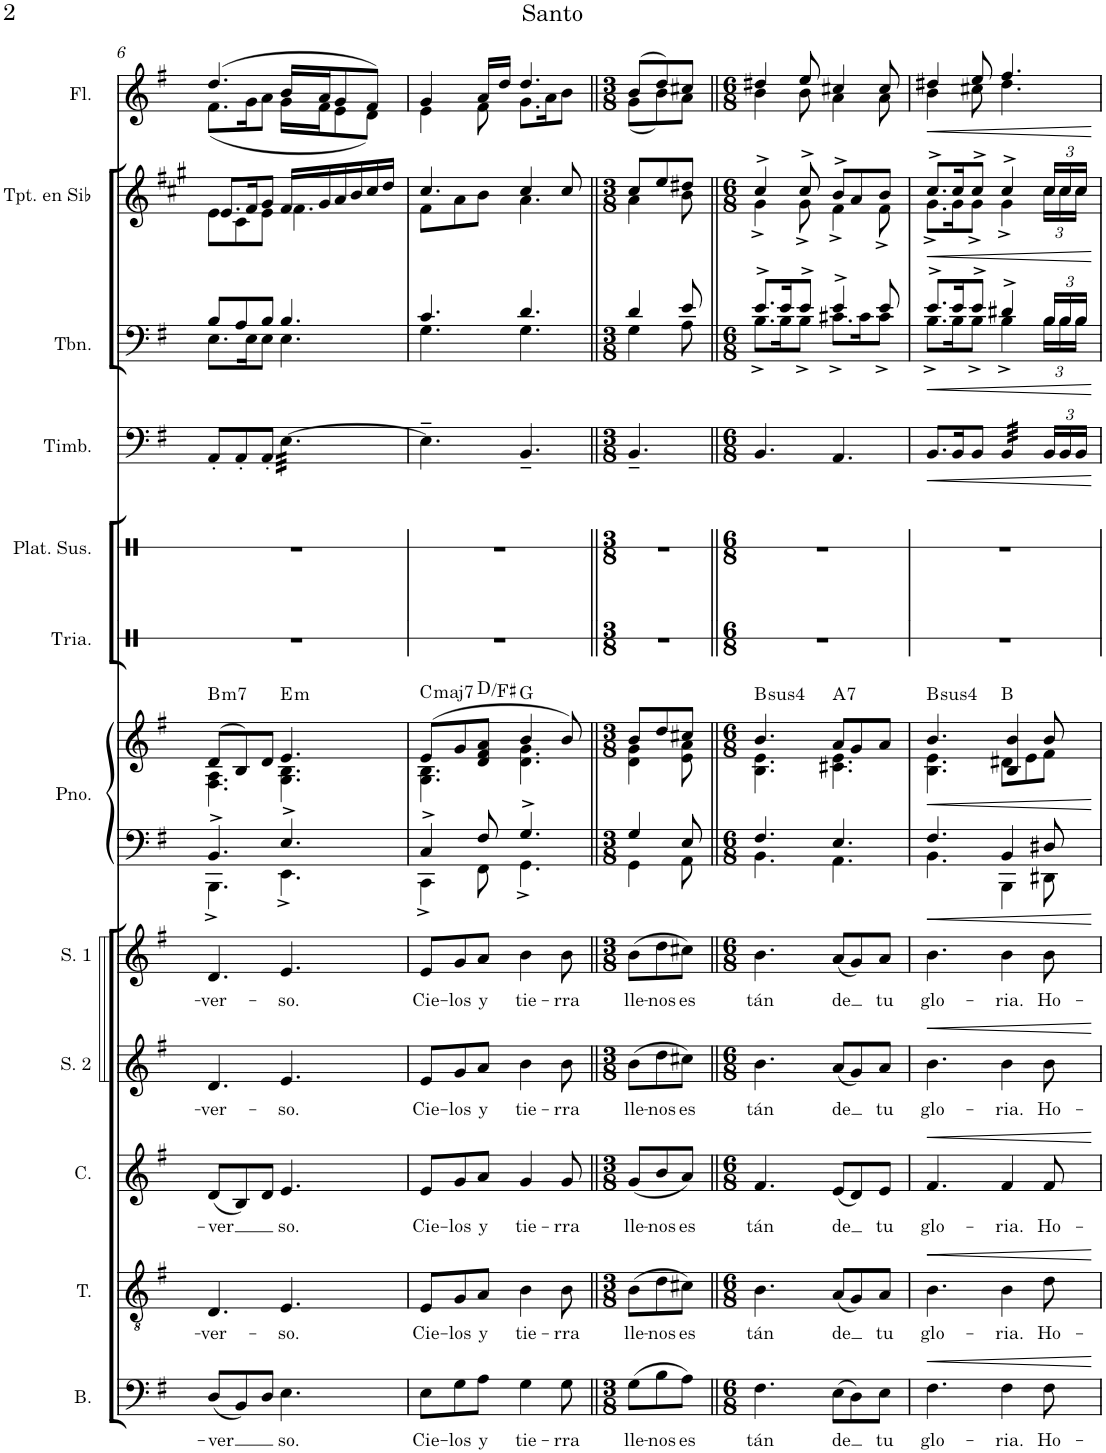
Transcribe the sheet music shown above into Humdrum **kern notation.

**kern	**text	**dynam	**kern	**text	**dynam	**kern	**text	**dynam	**kern	**text	**dynam	**kern	**text	**dynam	**kern	**kern	**dynam	**harte	**kern	**kern	**kern	**dynam	**kern	**dynam	**kern	**dynam	**kern	**dynam
*part12	*part12	*part12	*part11	*part11	*part11	*part10	*part10	*part10	*part9	*part9	*part9	*part8	*part8	*part8	*part7	*part7	*part7	*part7	*part6	*part5	*part4	*part4	*part3	*part3	*part2	*part2	*part1	*part1
*staff13	*staff13	*staff13	*staff12	*staff12	*staff12	*staff11	*staff11	*staff11	*staff10	*staff10	*staff10	*staff9	*staff9	*staff9	*staff8	*staff7	*staff7/8	*	*staff6	*staff5	*staff4	*staff4	*staff3	*staff3	*staff2	*staff2	*staff1	*staff1
*I"Bajo	*	*	*I"Tenor	*	*	*I"Contralto	*	*	*I"Soprano 2	*	*	*I"Soprano 1	*	*	*I"Piano	*	*	*	*I"Triángulo	*I"Platillo suspendido	*I"Timbales	*	*I"Trombón	*	*I"Trompeta en Sib	*	*I"Flauta	*
*I'B.	*	*	*I'T.	*	*	*I'C.	*	*	*I'S. 2	*	*	*I'S. 1	*	*	*I'Pno.	*	*	*	*	*I'Plat. Sus.	*I'Timb.	*	*I'Tbn.	*	*I'Tpt. en Sib	*	*I'Fl.	*
!!LO:PB:g=z
*clefF4	*	*	*clefGv2	*	*	*clefG2	*	*	*clefG2	*	*	*clefG2	*	*	*clefF4	*clefG2	*	*	*clefX	*clefX	*clefF4	*	*clefF4	*	*clefG2	*	*clefG2	*
*	*	*	*	*	*	*	*	*	*	*	*	*	*	*	*	*	*	*	*	*	*	*	*	*	*Trd1c2	*	*	*
*k[f#]	*	*	*k[f#]	*	*	*k[f#]	*	*	*k[f#]	*	*	*k[f#]	*	*	*k[f#]	*k[f#]	*	*	*k[]	*k[]	*k[f#]	*	*k[f#]	*	*k[f#c#g#]	*	*k[f#]	*
*M6/8	*	*	*M6/8	*	*	*M6/8	*	*	*M6/8	*	*	*M6/8	*	*	*M6/8	*M6/8	*	*	*M6/8	*M6/8	*M6/8	*	*M6/8	*	*M6/8	*	*M6/8	*
=6	=6	=6	=6	=6	=6	=6	=6	=6	=6	=6	=6	=6	=6	=6	=6	=6	=6	=6	=6	=6	=6	=6	=6	=6	=6	=6	=6	=6
!	!LO:LY:b	!	!	!LO:LY:b	!	!	!LO:LY:b	!	!	!LO:LY:b	!	!	!LO:LY:b	!	!	!	!	!LO:H:kt=m7	!	!	!	!	!	!	!	!	!	!
*	*	*	*	*	*	*	*	*	*	*	*	*	*	*	*^	*^	*	*	*	*	*	*	*^	*	*^	*	*^	*
(8D/L	-ver	.	4.D/	-ver-	.	(8d/L	-ver	.	4.d/	-ver-	.	4.d/	-ver-	.	4.BB^/	4.BBB^\	(8d/L	4.F#\ 4.A\	.	B:min7	2.r	2.r	8AA'/L	.	8B/L	8.E\L	.	8.e/L	8e\L	.	(4.dd/	(8.f#\L	.
8BB/)	.	.	.	.	.	8B/)	.	.	.	.	.	.	.	.	.	.	8B/)	.	.	.	.	.	8AA'/	.	8A/	.	.	.	8c#\	.	.	.	.
.	.	.	.	.	.	.	.	.	.	.	.	.	.	.	.	.	.	.	.	.	.	.	.	.	.	16E\K	.	16f#/K	.	.	.	16g\K	.
8D/J	.	.	.	.	.	8d/J	.	.	.	.	.	.	.	.	.	.	8d/J	.	.	.	.	.	8AA'/J	.	8B/J	8E\J	.	8g#/J	8e\J	.	.	8a\J	.
!	!LO:LY:b	!	!	!LO:LY:b	!	!	!LO:LY:b	!	!	!LO:LY:b	!	!	!LO:LY:b	!	!	!	!	!	!	!LO:H:kt=m	!	!	!	!	!	!	!	!	!	!	!	!	!
*	*	*	*	*	*	*	*	*	*	*	*	*	*	*	*	*	*	*	*	*	*	*	*tremolo	*	*	*	*	*	*	*	*	*	*
4.E\	so.	.	4.E/	-so.	.	4.e/	so.	.	4.e/	-so.	.	4.e/	-so.	.	4.E^/	4.EE^\	4.e/	4.G\ 4.B\	.	E:min	.	.	[32E\LLL	.	4.B/	4.E\	.	16f#/LL	4.f#\	.	16b/LL	16g\LL	.
.	.	.	.	.	.	.	.	.	.	.	.	.	.	.	.	.	.	.	.	.	.	.	32E\	.	.	.	.	.	.	.	.	.	.
.	.	.	.	.	.	.	.	.	.	.	.	.	.	.	.	.	.	.	.	.	.	.	32E\	.	.	.	.	16g#/	.	.	16a/J	16f#\J	.
.	.	.	.	.	.	.	.	.	.	.	.	.	.	.	.	.	.	.	.	.	.	.	32E\	.	.	.	.	.	.	.	.	.	.
.	.	.	.	.	.	.	.	.	.	.	.	.	.	.	.	.	.	.	.	.	.	.	32E\	.	.	.	.	16a/	.	.	8g/	8e\	.
.	.	.	.	.	.	.	.	.	.	.	.	.	.	.	.	.	.	.	.	.	.	.	32E\	.	.	.	.	.	.	.	.	.	.
.	.	.	.	.	.	.	.	.	.	.	.	.	.	.	.	.	.	.	.	.	.	.	32E\	.	.	.	.	16b/	.	.	.	.	.
.	.	.	.	.	.	.	.	.	.	.	.	.	.	.	.	.	.	.	.	.	.	.	32E\	.	.	.	.	.	.	.	.	.	.
.	.	.	.	.	.	.	.	.	.	.	.	.	.	.	.	.	.	.	.	.	.	.	32E\	.	.	.	.	16cc#/	.	.	8f#/J)	8d\J)	.
.	.	.	.	.	.	.	.	.	.	.	.	.	.	.	.	.	.	.	.	.	.	.	32E\	.	.	.	.	.	.	.	.	.	.
.	.	.	.	.	.	.	.	.	.	.	.	.	.	.	.	.	.	.	.	.	.	.	32E\	.	.	.	.	16dd/JJ	.	.	.	.	.
.	.	.	.	.	.	.	.	.	.	.	.	.	.	.	.	.	.	.	.	.	.	.	32E\JJJ	.	.	.	.	.	.	.	.	.	.
*	*	*	*	*	*	*	*	*	*	*	*	*	*	*	*	*	*	*	*	*	*	*	*Xtremolo	*	*	*	*	*	*	*	*	*	*
=7	=7	=7	=7	=7	=7	=7	=7	=7	=7	=7	=7	=7	=7	=7	=7	=7	=7	=7	=7	=7	=7	=7	=7	=7	=7	=7	=7	=7	=7	=7	=7	=7	=7
!	!LO:LY:b	!	!	!LO:LY:b	!	!	!LO:LY:b	!	!	!LO:LY:b	!	!	!LO:LY:b	!	!	!	!	!	!	!LO:H:kt=maj7	!	!	!	!	!	!	!	!	!	!	!	!	!
8E\L	Cie-	.	8E/L	Cie-	.	8e/L	Cie-	.	8e/L	Cie-	.	8e/L	Cie-	.	4C^/	4CC^\	(8e/L	4.G\ 4.B\	.	C:maj7	2.r	2.r	4.E~\]	.	4.c/	4.G\	.	4.cc#/	8f#\L	.	4g/	4e\	.
!	!LO:LY:b	!	!	!LO:LY:b	!	!	!LO:LY:b	!	!	!LO:LY:b	!	!	!LO:LY:b	!	!	!	!	!	!	!	!	!	!	!	!	!	!	!	!	!	!	!	!
8G\	-los	.	8G/	-los	.	8g/	-los	.	8g/	-los	.	8g/	-los	.	.	.	8g/	.	.	.	.	.	.	.	.	.	.	.	8a\	.	.	.	.
!	!LO:LY:b	!	!	!LO:LY:b	!	!	!LO:LY:b	!	!	!LO:LY:b	!	!	!LO:LY:b	!	!	!	!	!	!	!	!	!	!	!	!	!	!	!	!	!	!	!	!
8A\J	y	.	8A/J	y	.	8a/J	y	.	8a/J	y	.	8a/J	y	.	8F#/	8FF#\	8d/ 8f#/ 8a/J	.	.	D:maj/3	.	.	.	.	.	.	.	.	8b\J	.	16a/LL	8f#\	.
.	.	.	.	.	.	.	.	.	.	.	.	.	.	.	.	.	.	.	.	.	.	.	.	.	.	.	.	.	.	.	16dd/JJ	.	.
!	!LO:LY:b	!	!	!LO:LY:b	!	!	!LO:LY:b	!	!	!LO:LY:b	!	!	!LO:LY:b	!	!	!	!	!	!	!	!	!	!	!	!	!	!	!	!	!	!	!	!
4G\	tie-	.	4B\	tie-	.	4g/	tie-	.	4b\	tie-	.	4b\	tie-	.	4.G^/	4.GG^\	4b/	4.d\ 4.g\	.	G:maj	.	.	4.BB~/	.	4.d/	4.G\	.	4cc#/	4.a\	.	4.dd/	8.g\L	.
.	.	.	.	.	.	.	.	.	.	.	.	.	.	.	.	.	.	.	.	.	.	.	.	.	.	.	.	.	.	.	.	16a\K	.
!	!LO:LY:b	!	!	!LO:LY:b	!	!	!LO:LY:b	!	!	!LO:LY:b	!	!	!LO:LY:b	!	!	!	!	!	!	!	!	!	!	!	!	!	!	!	!	!	!	!	!
8G\	-rra	.	8B\	-rra	.	8g/	-rra	.	8b\	-rra	.	8b\	-rra	.	.	.	8b/)	.	.	.	.	.	.	.	.	.	.	8cc#/	.	.	.	8b\J	.
=8||	=8||	=8||	=8||	=8||	=8||	=8||	=8||	=8||	=8||	=8||	=8||	=8||	=8||	=8||	=8||	=8||	=8||	=8||	=8||	=8||	=8||	=8||	=8||	=8||	=8||	=8||	=8||	=8||	=8||	=8||	=8||	=8||	=8||
*M3/8	*	*	*M3/8	*	*	*M3/8	*	*	*M3/8	*	*	*M3/8	*	*	*M3/8	*	*M3/8	*	*	*	*M3/8	*M3/8	*M3/8	*	*M3/8	*	*	*M3/8	*	*	*M3/8	*	*
!	!LO:LY:b	!	!	!LO:LY:b	!	!	!LO:LY:b	!	!	!LO:LY:b	!	!	!LO:LY:b	!	!	!	!	!	!	!	!	!	!	!	!	!	!	!	!	!	!	!	!
(8G\L	lle-	.	(8B\L	lle-	.	(8g/L	lle-	.	(8b\L	lle-	.	(8b\L	lle-	.	4G/	4GG\	8b/L	4d\ 4g\	.	.	4.r	4.r	4.BB~/	.	4d/	4G\	.	8cc#/L	4a\	.	(8b/L	(8g\L	.
!	!LO:LY:b	!	!	!LO:LY:b	!	!	!LO:LY:b	!	!	!LO:LY:b	!	!	!LO:LY:b	!	!	!	!	!	!	!	!	!	!	!	!	!	!	!	!	!	!	!	!
8B\	-nos	.	8d\	-nos	.	8b/	-nos	.	8dd\	-nos	.	8dd\	-nos	.	.	.	8dd/	.	.	.	.	.	.	.	.	.	.	8ee/	.	.	8dd/)	8b\)	.
!	!LO:LY:b	!	!	!LO:LY:b	!	!	!LO:LY:b	!	!	!LO:LY:b	!	!	!LO:LY:b	!	!	!	!	!	!	!	!	!	!	!	!	!	!	!	!	!	!	!	!
8A\J)	es	.	8c#X\J)	es	.	8a/J)	es	.	8cc#X\J)	es	.	8cc#X\J)	es	.	8E/	8AA\	8cc#X/J	8e\ 8a\	.	.	.	.	.	.	8e/	8A\	.	8dd#X/J	8b\	.	8cc#X/J	8a\J	.
=9||	=9||	=9||	=9||	=9||	=9||	=9||	=9||	=9||	=9||	=9||	=9||	=9||	=9||	=9||	=9||	=9||	=9||	=9||	=9||	=9||	=9||	=9||	=9||	=9||	=9||	=9||	=9||	=9||	=9||	=9||	=9||	=9||	=9||
*M6/8	*	*	*M6/8	*	*	*M6/8	*	*	*M6/8	*	*	*M6/8	*	*	*M6/8	*	*M6/8	*	*	*	*M6/8	*M6/8	*M6/8	*	*M6/8	*	*	*M6/8	*	*	*M6/8	*	*
!	!LO:LY:b	!	!	!LO:LY:b	!	!	!LO:LY:b	!	!	!LO:LY:b	!	!	!LO:LY:b	!	!	!	!	!	!	!LO:H:kt=4	!	!	!	!	!	!	!	!	!	!	!	!	!
4.F#\	tán	.	4.B\	tán	.	4.f#/	tán	.	4.b\	tán	.	4.b\	tán	.	4.F#/	4.BB\	4.b/	4.B\ 4.e\	.	B:sus4	2.r	2.r	4.BB/	.	8.e^/L	8.B^\L	.	4cc#^/	4g#^\	.	4dd#X/	4b\	.
.	.	.	.	.	.	.	.	.	.	.	.	.	.	.	.	.	.	.	.	.	.	.	.	.	16e/K	16B\K	.	.	.	.	.	.	.
.	.	.	.	.	.	.	.	.	.	.	.	.	.	.	.	.	.	.	.	.	.	.	.	.	8e^/J	8B^\J	.	8cc#^/	8g#^\	.	8ee/	8b\	.
!	!LO:LY:b	!	!	!LO:LY:b	!	!	!LO:LY:b	!	!	!LO:LY:b	!	!	!LO:LY:b	!	!	!	!	!	!	!LO:H:kt=7	!	!	!	!	!	!	!	!	!	!	!	!	!
(8E\L	de	.	(8A/L	de	.	(8e/L	de	.	(8a/L	de	.	(8a/L	de	.	4.E/	4.AA\	8a/L	4.c#X\ 4.e\	.	A:7	.	.	4.AA/	.	4e^/	8.c#X^\L	.	8b^/L	4f#^\	.	4cc#X/	4a\	.
8D\)	.	.	8G/)	.	.	8d/)	.	.	8g/)	.	.	8g/)	.	.	.	.	8g/	.	.	.	.	.	.	.	.	.	.	8a/	.	.	.	.	.
.	.	.	.	.	.	.	.	.	.	.	.	.	.	.	.	.	.	.	.	.	.	.	.	.	.	16c#\K	.	.	.	.	.	.	.
!	!LO:LY:b	!	!	!LO:LY:b	!	!	!LO:LY:b	!	!	!LO:LY:b	!	!	!LO:LY:b	!	!	!	!	!	!	!	!	!	!	!	!	!	!	!	!	!	!	!	!
8E\J	tu	.	8A/J	tu	.	8e/J	tu	.	8a/J	tu	.	8a/J	tu	.	.	.	8a/J	.	.	.	.	.	.	.	8e/	8c#^\J	.	8b/J	8f#^\	.	8cc#/	8a\	.
=10	=10	=10	=10	=10	=10	=10	=10	=10	=10	=10	=10	=10	=10	=10	=10	=10	=10	=10	=10	=10	=10	=10	=10	=10	=10	=10	=10	=10	=10	=10	=10	=10	=10
!	!LO:LY:b	!LO:HP:b	!	!LO:LY:b	!LO:HP:b	!	!LO:LY:b	!LO:HP:b	!	!LO:LY:b	!LO:HP:b	!	!LO:LY:b	!LO:HP:b	!	!	!	!	!LO:HP:b	!LO:H:kt=4	!	!	!	!LO:HP:b	!	!	!LO:HP:b	!	!	!LO:HP:b	!	!	!LO:HP:b
4.F#\	glo-	<	4.B\	glo-	<	4.f#/	glo-	<	4.b\	glo-	<	4.b\	glo-	<	4.F#/	4.BB\	4.b/	4.B\ 4.e\	<	B:sus4	2.r	2.r	8.BB/L	<	8.e^/L	8.B^\L	<	8.cc#^/L	8.g#^\L	<	4dd#X/	4b\	<
.	.	.	.	.	.	.	.	.	.	.	.	.	.	.	.	.	.	.	.	.	.	.	16BB/K	.	16e/K	16B\K	.	16cc#/K	16g#\K	.	.	.	.
.	.	.	.	.	.	.	.	.	.	.	.	.	.	.	.	.	.	.	.	.	.	.	8BB/J	.	8e^/J	8B^\J	.	8cc#^/J	8g#^\J	.	8ee/	8cc#X\	.
!	!LO:LY:b	!	!	!LO:LY:b	!	!	!LO:LY:b	!	!	!LO:LY:b	!	!	!LO:LY:b	!	!	!	!	!	!	!	!	!	!	!	!	!	!	!	!	!	!	!	!
*	*	*	*	*	*	*	*	*	*	*	*	*	*	*	*	*	*	*	*	*	*	*	*tremolo	*	*	*	*	*	*	*	*	*	*
4F#\	-ria.	.	4B\	-ria.	.	4f#/	-ria.	.	4b\	-ria.	.	4b\	-ria.	.	4BB/	4BBB\	4B/ 4b/	8d#X\L	.	B:maj	.	.	32BB/LLL	.	4d#X^/	4B^\	.	4cc#^/	4g#^\	.	4.ff#/	4.dd#\	.
.	.	.	.	.	.	.	.	.	.	.	.	.	.	.	.	.	.	.	.	.	.	.	32BB/	.	.	.	.	.	.	.	.	.	.
.	.	.	.	.	.	.	.	.	.	.	.	.	.	.	.	.	.	.	.	.	.	.	32BB/	.	.	.	.	.	.	.	.	.	.
.	.	.	.	.	.	.	.	.	.	.	.	.	.	.	.	.	.	.	.	.	.	.	32BB/	.	.	.	.	.	.	.	.	.	.
.	.	.	.	.	.	.	.	.	.	.	.	.	.	.	.	.	.	8e\	.	.	.	.	32BB/	.	.	.	.	.	.	.	.	.	.
.	.	.	.	.	.	.	.	.	.	.	.	.	.	.	.	.	.	.	.	.	.	.	32BB/	.	.	.	.	.	.	.	.	.	.
.	.	.	.	.	.	.	.	.	.	.	.	.	.	.	.	.	.	.	.	.	.	.	32BB/	.	.	.	.	.	.	.	.	.	.
.	.	.	.	.	.	.	.	.	.	.	.	.	.	.	.	.	.	.	.	.	.	.	32BB/JJJ	.	.	.	.	.	.	.	.	.	.
*	*	*	*	*	*	*	*	*	*	*	*	*	*	*	*	*	*	*	*	*	*	*	*Xtremolo	*	*	*	*	*	*	*	*	*	*
!	!LO:LY:b	!	!	!LO:LY:b	!	!	!LO:LY:b	!	!	!LO:LY:b	!	!	!LO:LY:b	!	!	!	!	!	!	!	!	!	!	!	!	!	!	!	!	!	!	!	!
*	*	*	*	*	*	*	*	*	*	*	*	*	*	*	*	*	*	*	*	*	*	*	*Xbrackettup	*	*Xbrackettup	*	*	*Xbrackettup	*	*	*	*	*
8F#\	Ho-	.	8d\	Ho-	.	8f#/	Ho-	.	8b\	Ho-	.	8b\	Ho-	.	8D#X/	8DD#X\	8b/	8f#\J	.	.	.	.	24BB/LL	.	24B/LL	24B\LL	.	24cc#/LL	24cc#\LL	.	.	.	.
.	.	.	.	.	.	.	.	.	.	.	.	.	.	.	.	.	.	.	.	.	.	.	24BB/	.	24B/	24B\	.	24cc#/	24cc#\	.	.	.	.
.	.	.	.	.	.	.	.	.	.	.	.	.	.	.	.	.	.	.	.	.	.	.	24BB/JJ	.	24B/JJ	24B\JJ	.	24cc#/JJ	24cc#\JJ	.	.	.	.
*	*	*	*	*	*	*	*	*	*	*	*	*	*	*	*v	*v	*	*	*	*	*	*	*	*	*v	*v	*	*v	*v	*	*v	*v	*
*	*	*	*	*	*	*	*	*	*	*	*	*	*	*	*	*v	*v	*	*	*	*	*	*	*	*	*	*	*	*
.	.	[	.	.	[	.	.	[	.	.	[	.	.	[	.	.	[	.	.	.	.	[	.	[	.	[	.	[
=	=	=	=	=	=	=	=	=	=	=	=	=	=	=	=	=	=	=	=	=	=	=	=	=	=	=	=	=
*-	*-	*-	*-	*-	*-	*-	*-	*-	*-	*-	*-	*-	*-	*-	*-	*-	*-	*-	*-	*-	*-	*-	*-	*-	*-	*-	*-	*-
